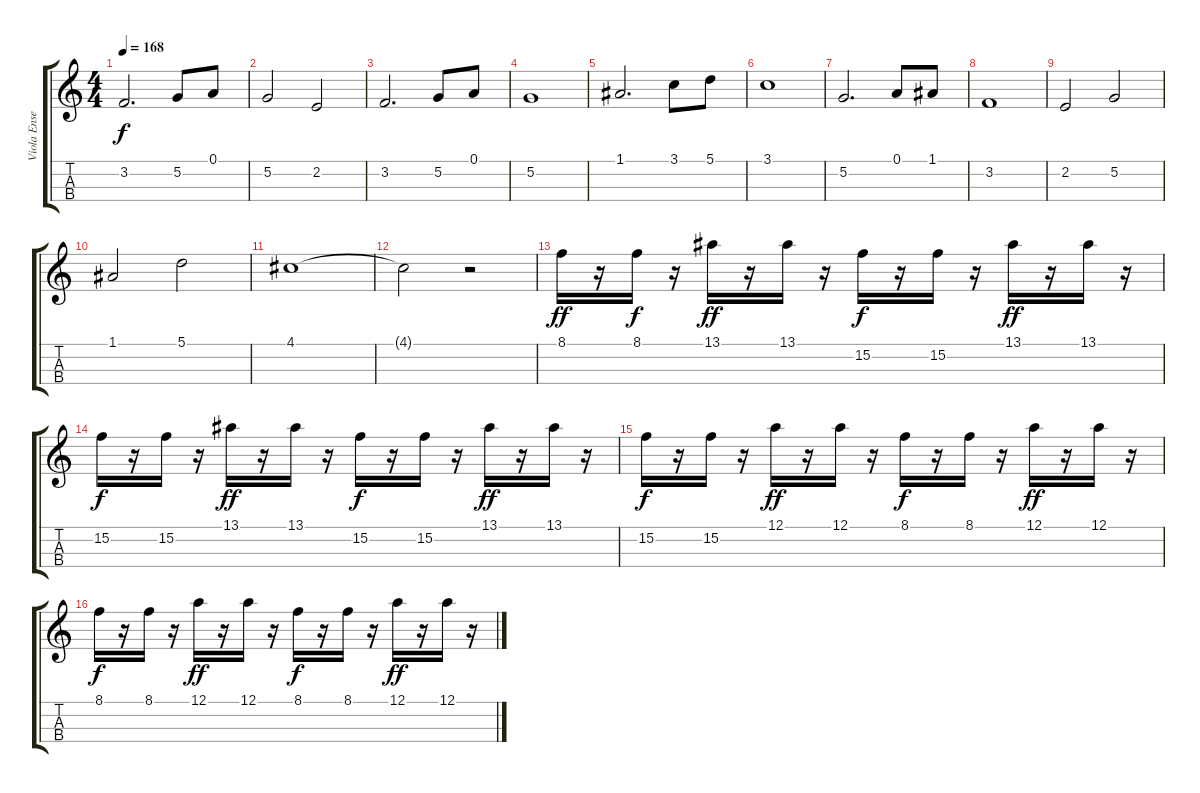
\track ("Viola Ensemble" "Viola Ense") {instrument stringensemble1}
\staff {score tabs}
\tuning (A4 D4 G3 C3) {hide}
\ts (4 4)
\tempo 168
\clef g2
\ks c
3.2.2{d dy f} 5.2.8 0.1.8 |
5.2.2 2.2.2 |
3.2.2{d} 5.2.8 0.1.8 |
5.2.1 |
1.1.2{d} 3.1.8 5.1.8 |
3.1.1 |
5.2.2{d} 0.1.8 1.1.8 |
3.2.1 |
2.2.2 5.2.2 |
1.1.2 5.1.2 |
4.1.1 |
4.1{t}.2 r.2 |
8.1.16{dy ff} r.16 8.1.16{dy f} r.16 13.1.16{dy ff} r.16 13.1.16 r.16 15.2.16{dy f} r.16 15.2.16 r.16 13.1.16{dy ff} r.16 13.1.16 r.16 |
15.2.16{dy f} r.16 15.2.16 r.16 13.1.16{dy ff} r.16 13.1.16 r.16 15.2.16{dy f} r.16 15.2.16 r.16 13.1.16{dy ff} r.16 13.1.16 r.16 |
15.2.16{dy f} r.16 15.2.16 r.16 12.1.16{dy ff} r.16 12.1.16 r.16 8.1.16{dy f} r.16 8.1.16 r.16 12.1.16{dy ff} r.16 12.1.16 r.16 |
8.1.16{dy f} r.16 8.1.16 r.16 12.1.16{dy ff} r.16 12.1.16 r.16 8.1.16{dy f} r.16 8.1.16 r.16 12.1.16{dy ff} r.16 12.1.16 r.16
